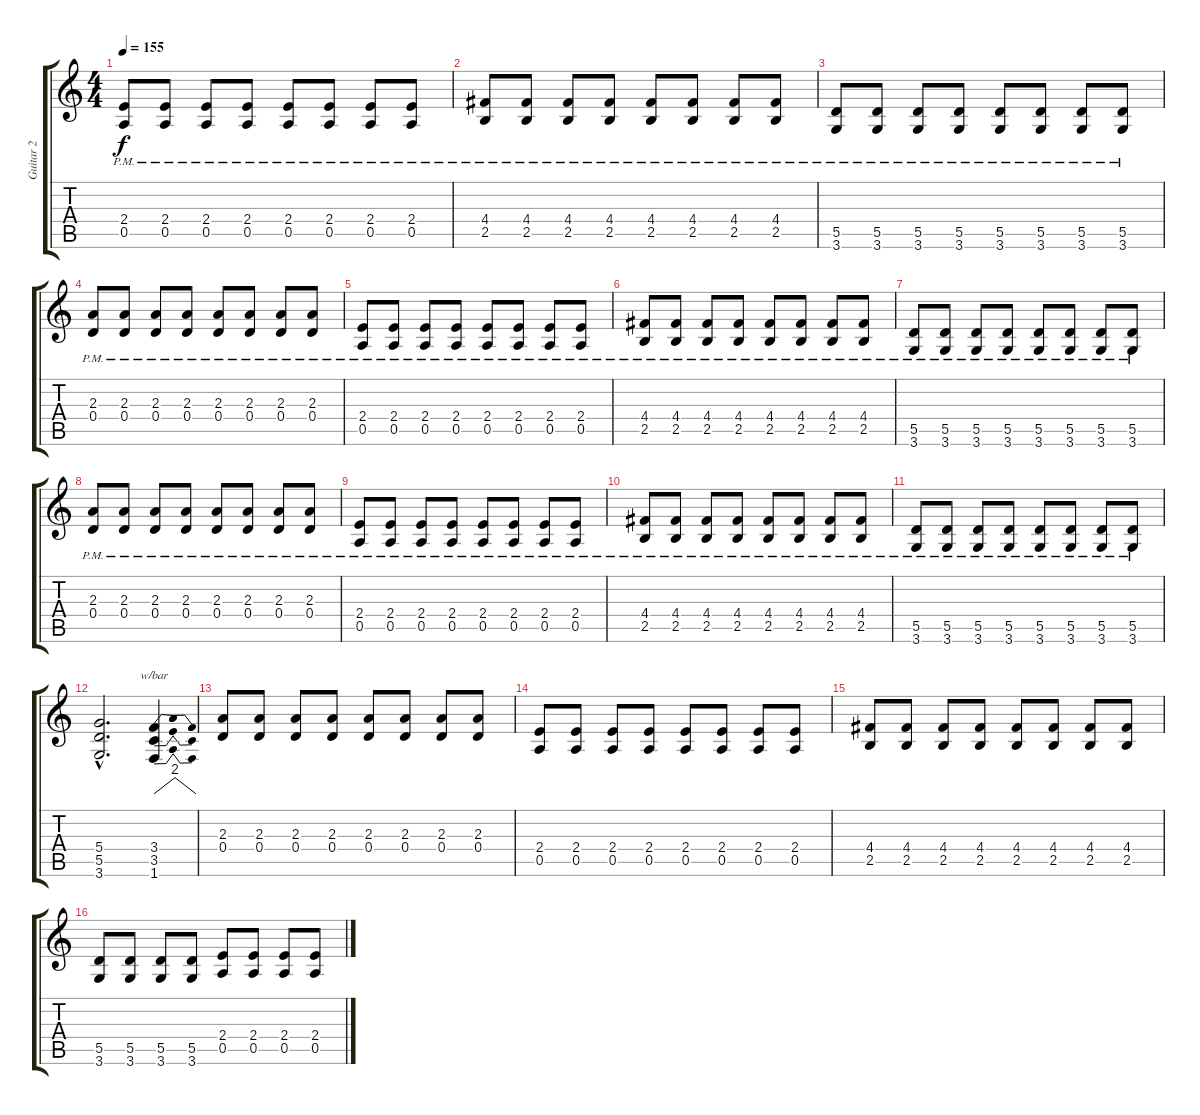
\track ("Guitar 2" "Guitar 2") {instrument distortionguitar}
\staff {score tabs}
\tuning (E4 B3 G3 D3 A2 E2) {hide}
\ts (4 4)
\tempo 155
\clef g2
\ks c
(2.4{pm} 0.5{pm}).8{dy f} (2.4{pm} 0.5{pm}).8 (2.4{pm} 0.5{pm}).8 (2.4{pm} 0.5{pm}).8 (2.4{pm} 0.5{pm}).8 (2.4{pm} 0.5{pm}).8 (2.4{pm} 0.5{pm}).8 (2.4{pm} 0.5{pm}).8 |
(4.4{pm} 2.5{pm}).8 (4.4{pm} 2.5{pm}).8 (4.4{pm} 2.5{pm}).8 (4.4{pm} 2.5{pm}).8 (4.4{pm} 2.5{pm}).8 (4.4{pm} 2.5{pm}).8 (4.4{pm} 2.5{pm}).8 (4.4{pm} 2.5{pm}).8 |
(5.5{pm} 3.6{pm}).8 (5.5{pm} 3.6{pm}).8 (5.5{pm} 3.6{pm}).8 (5.5{pm} 3.6{pm}).8 (5.5{pm} 3.6{pm}).8 (5.5{pm} 3.6{pm}).8 (5.5{pm} 3.6{pm}).8 (5.5{pm} 3.6{pm}).8 |
(2.3{pm} 0.4{pm}).8 (2.3{pm} 0.4{pm}).8 (2.3{pm} 0.4{pm}).8 (2.3{pm} 0.4{pm}).8 (2.3{pm} 0.4{pm}).8 (2.3{pm} 0.4{pm}).8 (2.3{pm} 0.4{pm}).8 (2.3{pm} 0.4{pm}).8 |
(2.4{pm} 0.5{pm}).8 (2.4{pm} 0.5{pm}).8 (2.4{pm} 0.5{pm}).8 (2.4{pm} 0.5{pm}).8 (2.4{pm} 0.5{pm}).8 (2.4{pm} 0.5{pm}).8 (2.4{pm} 0.5{pm}).8 (2.4{pm} 0.5{pm}).8 |
(4.4{pm} 2.5{pm}).8 (4.4{pm} 2.5{pm}).8 (4.4{pm} 2.5{pm}).8 (4.4{pm} 2.5{pm}).8 (4.4{pm} 2.5{pm}).8 (4.4{pm} 2.5{pm}).8 (4.4{pm} 2.5{pm}).8 (4.4{pm} 2.5{pm}).8 |
(5.5{pm} 3.6{pm}).8 (5.5{pm} 3.6{pm}).8 (5.5{pm} 3.6{pm}).8 (5.5{pm} 3.6{pm}).8 (5.5{pm} 3.6{pm}).8 (5.5{pm} 3.6{pm}).8 (5.5{pm} 3.6{pm}).8 (5.5{pm} 3.6{pm}).8 |
(2.3{pm} 0.4{pm}).8 (2.3{pm} 0.4{pm}).8 (2.3{pm} 0.4{pm}).8 (2.3{pm} 0.4{pm}).8 (2.3{pm} 0.4{pm}).8 (2.3{pm} 0.4{pm}).8 (2.3{pm} 0.4{pm}).8 (2.3{pm} 0.4{pm}).8 |
(2.4{pm} 0.5{pm}).8 (2.4{pm} 0.5{pm}).8 (2.4{pm} 0.5{pm}).8 (2.4{pm} 0.5{pm}).8 (2.4{pm} 0.5{pm}).8 (2.4{pm} 0.5{pm}).8 (2.4{pm} 0.5{pm}).8 (2.4{pm} 0.5{pm}).8 |
(4.4{pm} 2.5{pm}).8 (4.4{pm} 2.5{pm}).8 (4.4{pm} 2.5{pm}).8 (4.4{pm} 2.5{pm}).8 (4.4{pm} 2.5{pm}).8 (4.4{pm} 2.5{pm}).8 (4.4{pm} 2.5{pm}).8 (4.4{pm} 2.5{pm}).8 |
(5.5{pm} 3.6{pm}).8 (5.5{pm} 3.6{pm}).8 (5.5{pm} 3.6{pm}).8 (5.5{pm} 3.6{pm}).8 (5.5{pm} 3.6{pm}).8 (5.5{pm} 3.6{pm}).8 (5.5{pm} 3.6{pm}).8 (5.5{pm} 3.6{pm}).8 |
(5.4{hac} 5.5{hac} 3.6{hac}).2{d} (3.4 3.5 1.6).4{tbe (dip default 0 0 30 8 60 0)} |
(2.3 0.4).8 (2.3 0.4).8 (2.3 0.4).8 (2.3 0.4).8 (2.3 0.4).8 (2.3 0.4).8 (2.3 0.4).8 (2.3 0.4).8 |
(2.4 0.5).8 (2.4 0.5).8 (2.4 0.5).8 (2.4 0.5).8 (2.4 0.5).8 (2.4 0.5).8 (2.4 0.5).8 (2.4 0.5).8 |
(4.4 2.5).8 (4.4 2.5).8 (4.4 2.5).8 (4.4 2.5).8 (4.4 2.5).8 (4.4 2.5).8 (4.4 2.5).8 (4.4 2.5).8 |
(5.5 3.6).8 (5.5 3.6).8 (5.5 3.6).8 (5.5 3.6).8 (2.4 0.5).8 (2.4 0.5).8 (2.4 0.5).8 (2.4 0.5).8
